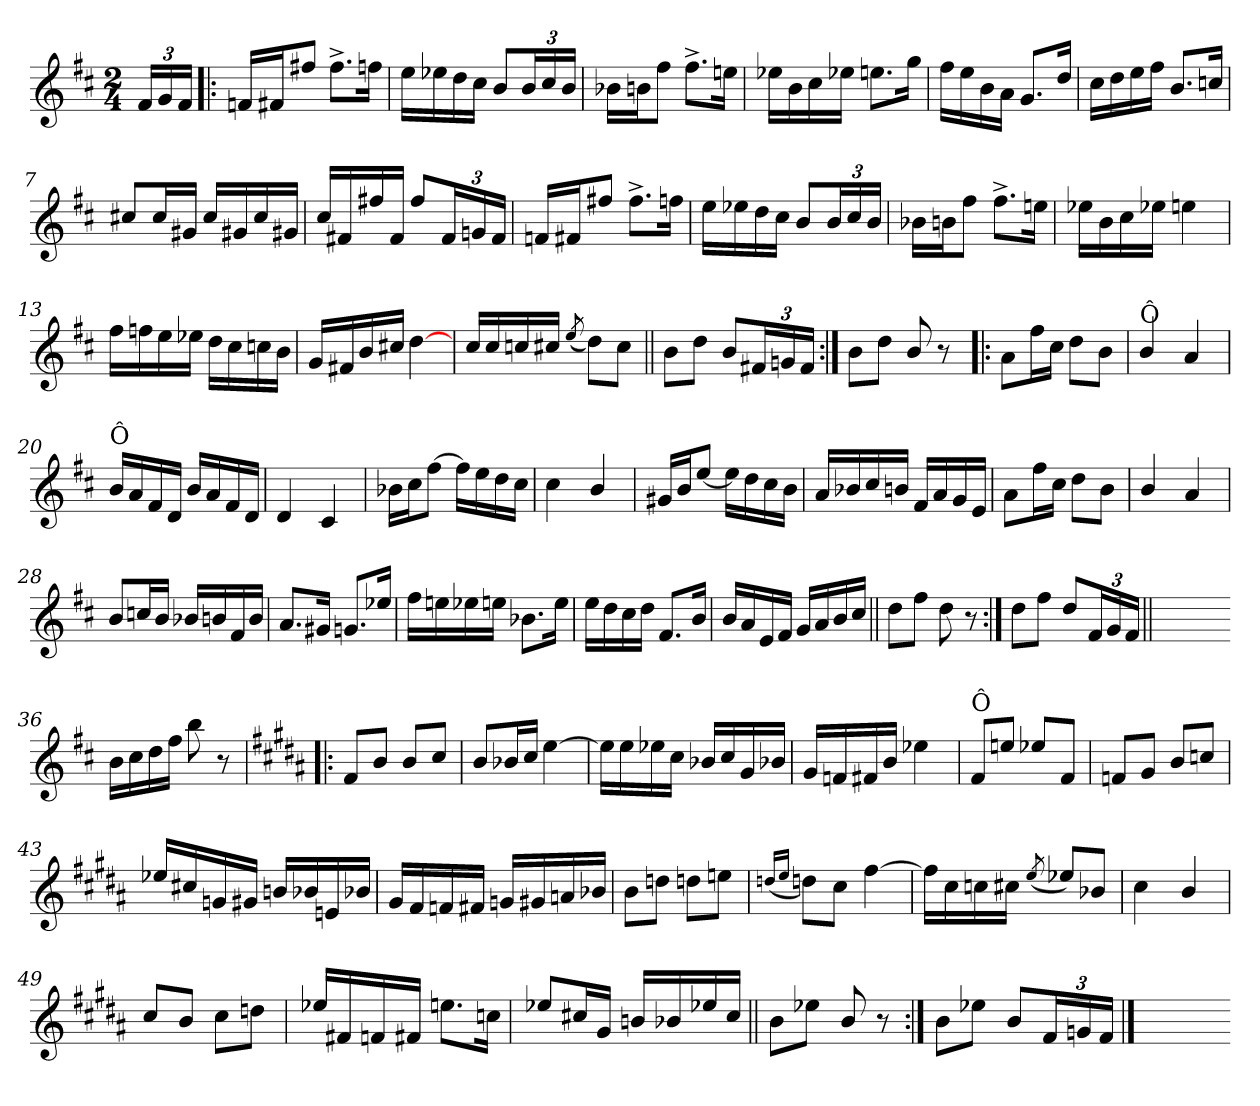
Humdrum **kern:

**kern
*part1
*staff1
*clefG2
*k[f#c#]
*D:
*M2/4
=
24f#/LL
24g/
24f#/JJ
=1!|:
16fn/LL
16f#X/J
8ff#X/J
8.ff#^>\L
16ffn\Jk
=2
16ee\LL
16ee-X\
16dd\
16cc#\JJ
8b/L
24b/L
24cc#/
24b/JJ
=3
16b-X\LL
16bn\J
8ff#\J
8.ff#^>\L
16een\Jk
=4
16ee-X\LL
16b\
16cc#\
16ee-X\JJ
8.een\L
16gg\Jk
!!LO:LB:g=z
=5
16ff#\LL
16ee\
16b\
16a\JJ
8.g/L
16dd/Jk
=6
16cc#\LL
16dd\
16ee\
16ff#\JJ
8.b/L
16ccn/Jk
=7
8cc#X/L
16cc#/L
16g#X/JJ
16cc#/LL
16g#X/
16cc#/
16g#X/JJ
=8
16cc#/LL
16f#X/
16ff#X/
16f#/JJ
8ff#/L
24f#/L
24gn/
24f#/JJ
!!LO:LB:g=z
=9
16fn/LL
16f#X/J
8ff#X/J
8.ff#^>\L
16ffn\Jk
=10
16ee\LL
16ee-X\
16dd\
16cc#\JJ
8b/L
24b/L
24cc#/
24b/JJ
=11
16b-X\LL
16bn\J
8ff#\J
8.ff#^>\L
16een\Jk
=12
16ee-X\LL
16b\
16cc#\
16ee-X\JJ
4een\
!!LO:LB:g=z
=13
16ff#\LL
16ffn\
16ee\
16ee-X\JJ
16dd\LL
16cc#\
16ccn\
16b\JJ
=14
16g/LL
16f#X/
16b/
16cc#X/JJ
[4dd\
=15
16cc#/LL
16cc#/
16ccn/
16cc#X/JJ
(<8qee/
8dd\L)
8cc#\J
=16||
8b\L
8dd\J
8b/L
24f#X/L
24gn/
24f#/JJ
!!LO:LB:g=z
=17:|!
8b\L
8dd\J
8b/
8r
=18!|:
8a\L
16ff#\L
16cc#\JJ
8dd\L
8b\J
=19
!LO:TX:a:t=Ô
4b/
4a/
=20
!LO:TX:a:t=Ô
16b/LL
16a/
16f#/
16d/JJ
16b/LL
16a/
16f#/
16d/JJ
!!LO:LB:g=z
=21
4d/
4c#/
=22
16b-X\LL
16cc#\J
[8ff#\J
16ff#\LL]
16ee\
16dd\
16cc#\JJ
=23
4cc#\
4b/
=24
16g#X/LL
16b/J
[8ee/J
16ee\LL]
16dd\
16cc#\
16b\JJ
!!LO:LB:g=z
=25
16a/LL
16b-X/
16cc#/
16bn/JJ
16f#/LL
16a/
16g/
16e/JJ
=26
8a\L
16ff#\L
16cc#\JJ
8dd\L
8b\J
=27
4b/
4a/
=28
8b/L
16ccn/L
16b/JJ
16b-X/LL
16bn/
16f#/
16b/JJ
!!LO:LB:g=z
=29
8.a/L
16g#X/Jk
8.gn/L
16ee-X/Jk
=30
16ff#\LL
16een\
16ee-X\
16een\JJ
8.b-X\L
16ee\Jk
=31
16ee\LL
16dd\
16cc#\
16dd\JJ
8.f#/L
16b/Jk
=32
16b/LL
16a/
16e/
16f#/JJ
16g/LL
16a/
16b/
16cc#/JJ
!!LO:LB:g=z
=33||
8dd\L
8ff#\J
8dd\
8r
=34:|!
8dd\L
8ff#\J
8dd/L
24f#/L
24g/
24f#/JJ
=35||
2ryy
!!LO:PB:g=z
=36-
16b\LL
16cc#\
16dd\
16ff#\JJ
8bb\
8r
=37!|:
*k[f#c#g#d#a#]
*B:
8f#/L
8b/J
8b/L
8cc#/J
=38
8b/L
16b-X/L
16cc#/JJ
[4ee\
=39
16ee\LL]
16ee\
16ee-X\
16cc#\JJ
16b-X/LL
16cc#/
16g#/
16b-X/JJ
!!LO:LB:g=z
=40
16g#/LL
16fn/
16f#X/
16b/JJ
4ee-X\
=41
!LO:TX:a:t=Ô
8f#/L
8een/J
8ee-X/L
8f#/J
=42
8fn/L
8g#/J
8b/L
8ccn/J
=43
16ee-X/LL
16cc#X/
16gn/
16g#X/JJ
16bn/LL
16b-X/
16en/
16b-X/JJ
!!LO:LB:g=z
=44
16g#/LL
16f#/
16fn/
16f#X/JJ
16gn/LL
16g#X/
16an/
16b-X/JJ
=45
8b\L
8ddn\J
8ddn\L
8een\J
=46
(<16qddn/LL
16qee/JJ
8ddn\L)
8cc#\J
[4ff#\
=47
16ff#\LL]
16cc#\
16ccn\
16cc#X\JJ
(<8qee/
8ee-X/L)
8b-X/J
!!LO:LB:g=z
=48
4cc#\
4b/
=49
8cc#/L
8b/J
8cc#\L
8ddn\J
=50
16ee-X/LL
16f#X/
16fn/
16f#X/JJ
8.een\L
16ccn\Jk
=51
8ee-X/L
16cc#X/L
16g#/JJ
16bn/LL
16b-X/
16ee-X/
16cc#/JJ
!!LO:LB:g=z
=52||
8b\L
8ee-X\J
8b/
8r
=53:|!
8b\L
8ee-X\J
8b/L
24f#/L
24gn/
24f#/JJ
==54
2ryy
=-
*-
